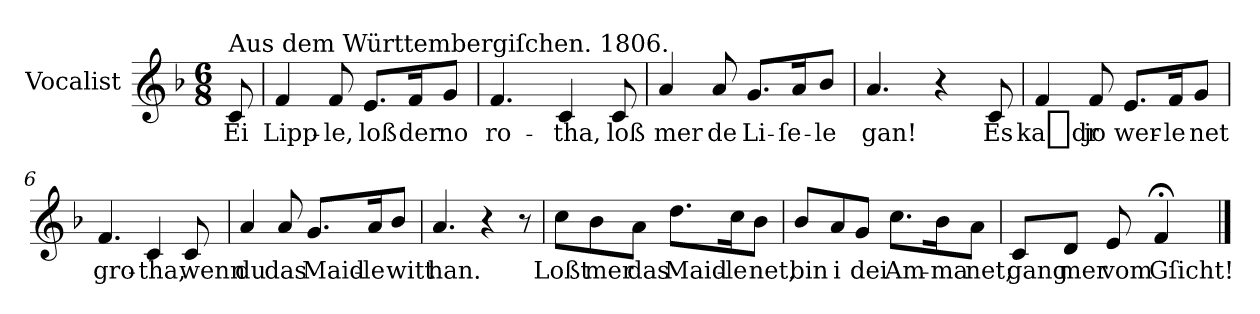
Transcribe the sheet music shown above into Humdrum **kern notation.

**kern	**text
*part1	*part1
*staff1	*staff1
*I"Vocalist	*
*k[b-]	*
*F:	*
*M6/8	*
=	=
!LO:TX:a:t=Aus dem Württembergiſchen. 1806.	!
8c	Ei
=1	=1
4f	Lipp-
8f	-le,
8.eL	loß
16fK	der
8gJ	no
=2	=2
4.f	ro-
4c	-tha,
8c	loß
=3	=3
4a	mer
8a	de
8.gL	Li-
16aK	-ſe-
8b-/J	-le
=4	=4
4.a	gan!
4r	.
8c	Es
=5	=5
4f	ka_dr
8f	jo
8.eL	wer-
16fK	-le
8gJ	net
=6	=6
4.f	gro-
4c	-tha,
8c	wenn
=7	=7
4a	du
8a	das
8.gL	Maid-
16aK	-le
8b-/J	witt
=8	=8
4.a	han.
4r	.
8r	.
=9	=9
8ccL	Loßt
8b-	mer
8aJ	das
8.ddL	Maid-
16ccK	-le
8b-J	net,
=10	=10
8b-/L	bin
8a	i
8gJ	dei
8.ccL	Am-
16b-K	-ma
8aJ	net;
=11	=11
8cL	gang
8dJ	mer
8e	vom
4f;<	Gſicht!
==	==
*-	*-
